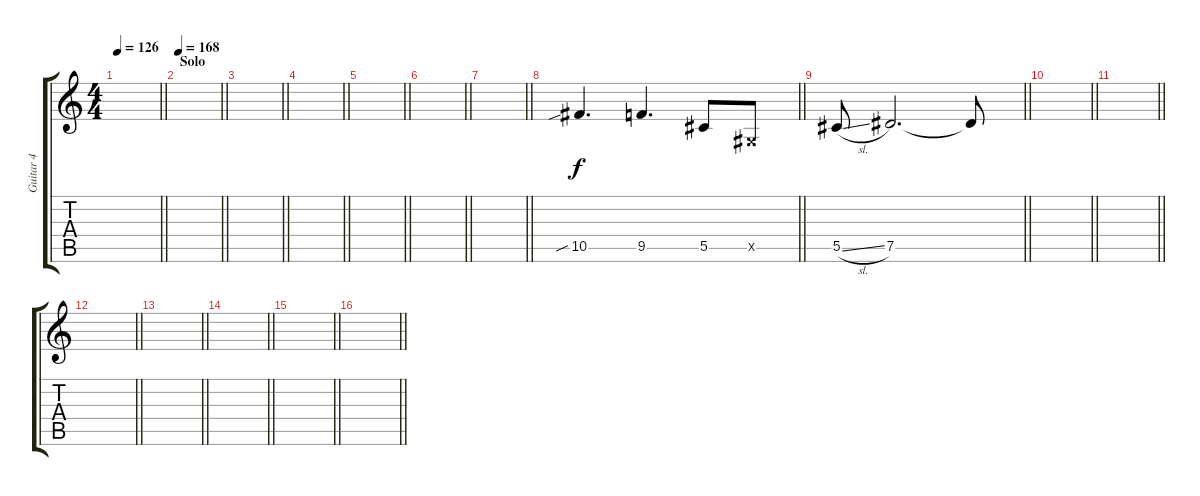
\track ("Guitar 4" "Guitar 4") {instrument distortionguitar}
\staff {score tabs}
\tuning (Eb4 Bb3 Gb3 Db3 Ab2 Eb2) {hide}
\ts (4 4)
\tempo 126
\clef g2
\barLineRight lightlight
\ks c
|
\section ("" "Solo")
\tempo 168
\barLineRight lightlight
|
\barLineRight lightlight
|
\barLineRight lightlight
|
\barLineRight lightlight
|
\barLineRight lightlight
|
\barLineRight lightlight
|
\barLineRight lightlight
10.5{sib}.4{d} 9.5.4{d} 5.5.8 0.5{x}.8 |
\barLineRight lightlight
5.5{sl}.8 7.5.2{d} 7.5{t}.8 |
\barLineRight lightlight
|
\barLineRight lightlight
|
\barLineRight lightlight
|
\barLineRight lightlight
|
\barLineRight lightlight
|
\barLineRight lightlight
|
\barLineRight lightlight
